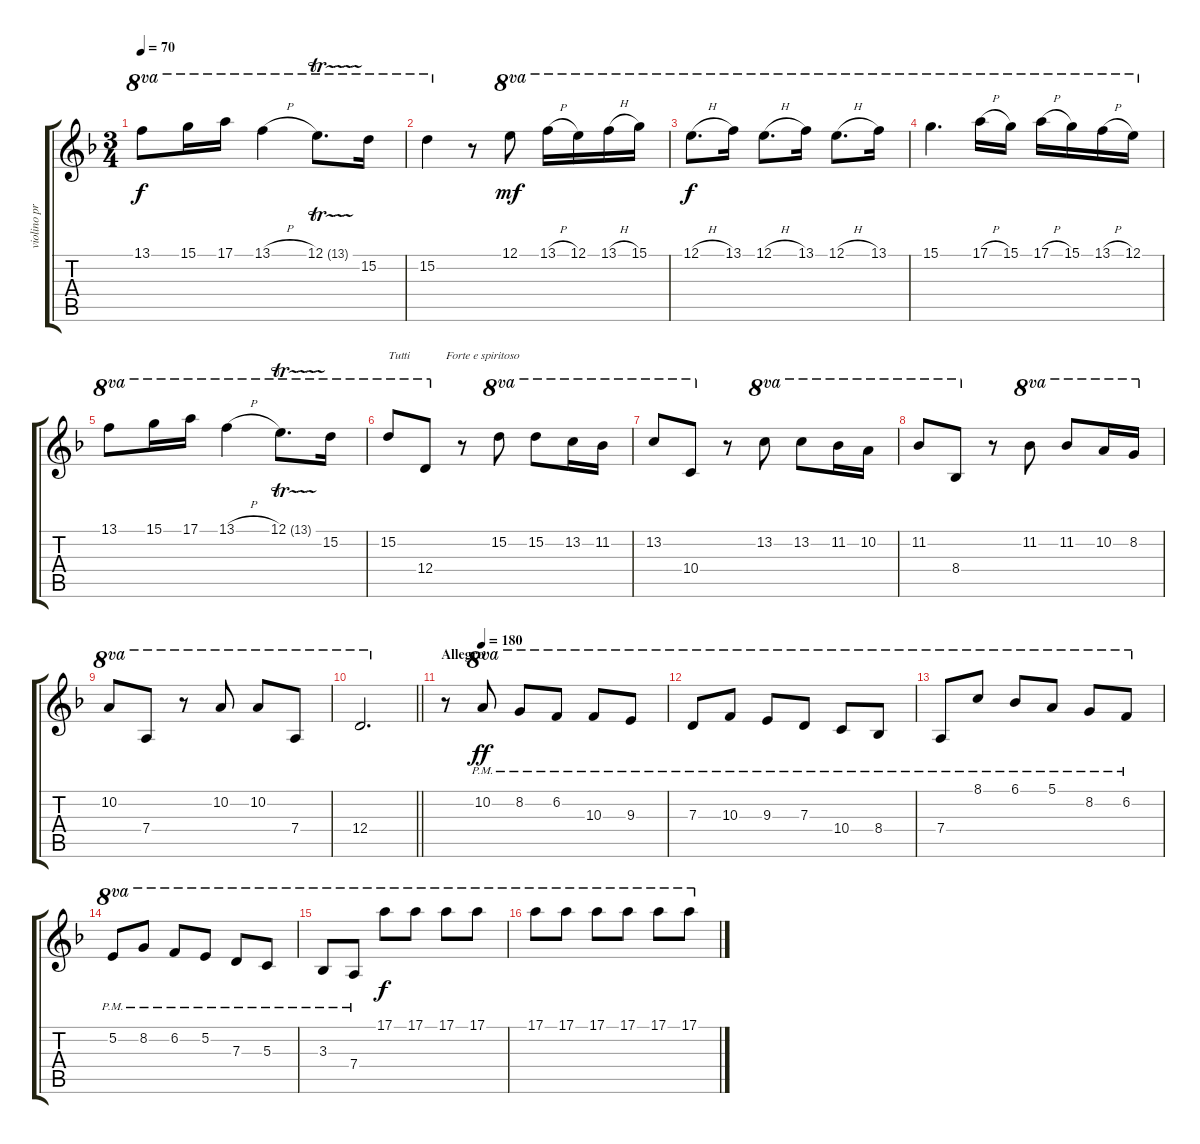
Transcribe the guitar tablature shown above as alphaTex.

\track ("violino principale" "violino pr") {instrument overdrivenguitar}
\staff {score tabs}
\tuning (E4 B3 G3 D3 A2 E2) {hide}
\ts (3 4)
\tempo 70
\clef g2
\ks dminor
13.1.8{ot 8va dy f} 15.1.16{ot 8va} 17.1.16{ot 8va} 13.1{h}.4{ot 8va} 12.1{tr (13 32)}.8{d ot 8va} 15.2.16{ot 8va} |
15.2.4{ot 8va} r.8 12.1.8{ot 8va dy mf} 13.1{h}.16{ot 8va} 12.1.16{ot 8va} 13.1{h}.16{ot 8va} 15.1.16{ot 8va} |
12.1{h}.8{d ot 8va dy f} 13.1.16{ot 8va} 12.1{h}.8{d ot 8va} 13.1.16{ot 8va} 12.1{h}.8{d ot 8va} 13.1.16{ot 8va} |
15.1.4{d ot 8va} 17.1{h}.16{ot 8va} 15.1.16{ot 8va} 17.1{h}.16{ot 8va} 15.1.16{ot 8va} 13.1{h}.16{ot 8va} 12.1.16{ot 8va} |
13.1.8{ot 8va} 15.1.16{ot 8va} 17.1.16{ot 8va} 13.1{h}.4{ot 8va} 12.1{tr (13 32)}.8{d ot 8va} 15.2.16{ot 8va} |
15.2.8{ot 8va txt "Tutti            Forte e spiritoso"} 12.4.8{ot 8va} r.8 15.2.8{ot 8va} 15.2.8{ot 8va} 13.2.16{ot 8va} 11.2.16{ot 8va} |
13.2.8{ot 8va} 10.4.8{ot 8va} r.8 13.2.8{ot 8va} 13.2.8{ot 8va} 11.2.16{ot 8va} 10.2.16{ot 8va} |
11.2.8{ot 8va} 8.4.8{ot 8va} r.8 11.2.8{ot 8va} 11.2.8{ot 8va} 10.2.16{ot 8va} 8.2.16{ot 8va} |
10.2.8{ot 8va} 7.4.8{ot 8va} r.8{ot 8va} 10.2.8{ot 8va} 10.2.8{ot 8va} 7.4.8{ot 8va} |
\barLineRight lightlight
12.4.2{d ot 8va} |
\section ("" "Allegro")
\tempo (180 0.16666666666666666)
r.8 10.2{pm}.8{ot 8va dy ff} 8.2{pm}.8{ot 8va} 6.2{pm}.8{ot 8va} 10.3{pm}.8{ot 8va} 9.3{pm}.8{ot 8va} |
7.3{pm}.8{ot 8va} 10.3{pm}.8{ot 8va} 9.3{pm}.8{ot 8va} 7.3{pm}.8{ot 8va} 10.4{pm}.8{ot 8va} 8.4{pm}.8{ot 8va} |
7.4{pm}.8{ot 8va} 8.1{pm}.8{ot 8va} 6.1{pm}.8{ot 8va} 5.1{pm}.8{ot 8va} 8.2{pm}.8{ot 8va} 6.2{pm}.8{ot 8va} |
5.2{pm}.8{ot 8va} 8.2{pm}.8{ot 8va} 6.2{pm}.8{ot 8va} 5.2{pm}.8{ot 8va} 7.3{pm}.8{ot 8va} 5.3{pm}.8{ot 8va} |
3.3{pm}.8{ot 8va} 7.4{pm}.8{ot 8va} 17.1.8{ot 8va dy f} 17.1.8{ot 8va} 17.1.8{ot 8va} 17.1.8{ot 8va} |
17.1.8{ot 8va} 17.1.8{ot 8va} 17.1.8{ot 8va} 17.1.8{ot 8va} 17.1.8{ot 8va} 17.1.8{ot 8va}
